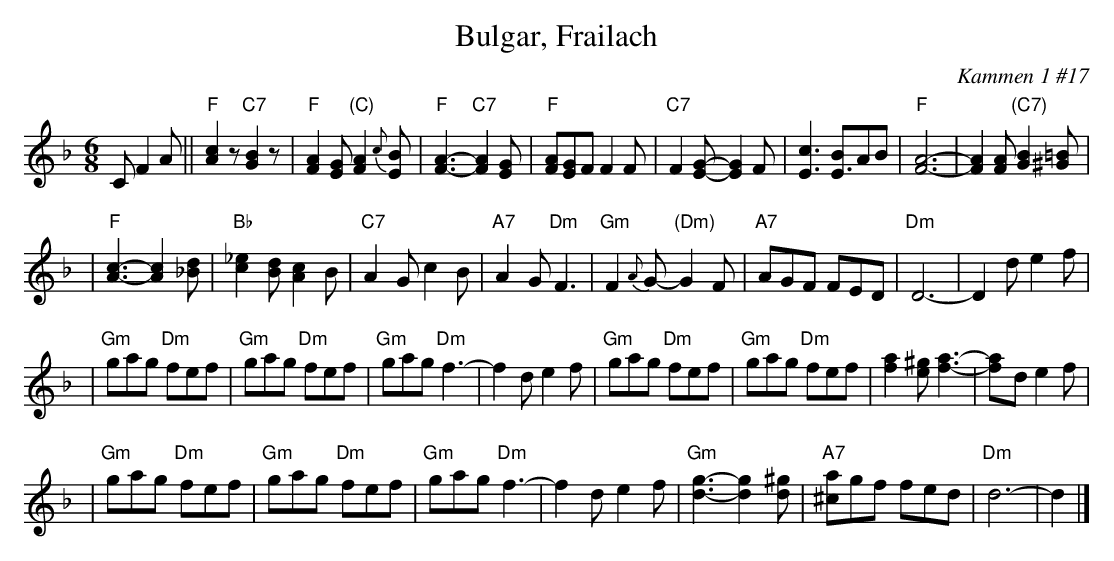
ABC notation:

X:1
T: Bulgar, Frailach
O: Kammen 1 #17
M: 6/8
L: 1/8
K: F
CF2A \
|| "F"[c2A2]z "C7"[B2G2]z \
| "F"[A2F2][GE] "(C)"[A2F2]{c}[BE] \
| "F"[A3-F3-] "C7"[A2F2][EG] \
| "F"[AF][GE]F F2F \
| "C7"F2[E-G-] [E2G2]F \
| [c3E3] [BE3]AB \
| "F"[A6-F6-] \
| [A2F2][AF] "(C7)"[B2G2][=B^G] |
| "F"[c3-A3-] [c2A2][d_B] \
| "Bb"[_e2c2][dB] [c2A2]B \
| "C7"A2G c2B \
| "A7"A2G "Dm"F3 \
| "Gm"F2{A}G- "(Dm)"G2F \
| "A7"AGF FED \
| "Dm"D6- \
| D2d e2f |
| "Gm"gag "Dm"fef \
| "Gm"gag "Dm"fef \
| "Gm"gag "Dm"f3- \
| f2d e2f \
| "Gm"gag "Dm"fef \
| "Gm"gag "Dm"fef \
| [a2f2][^ge] [a3-f3-] \
| [a2f]d e2f |
| "Gm"gag "Dm"fef \
| "Gm"gag "Dm"fef \
| "Gm"gag "Dm"f3- \
| f2d e2f \
| "Gm"[g3-d3-] [g2d2][^gd] \
| "A7"[a^c]gf fed \
| "Dm"d6- | d2 |]
